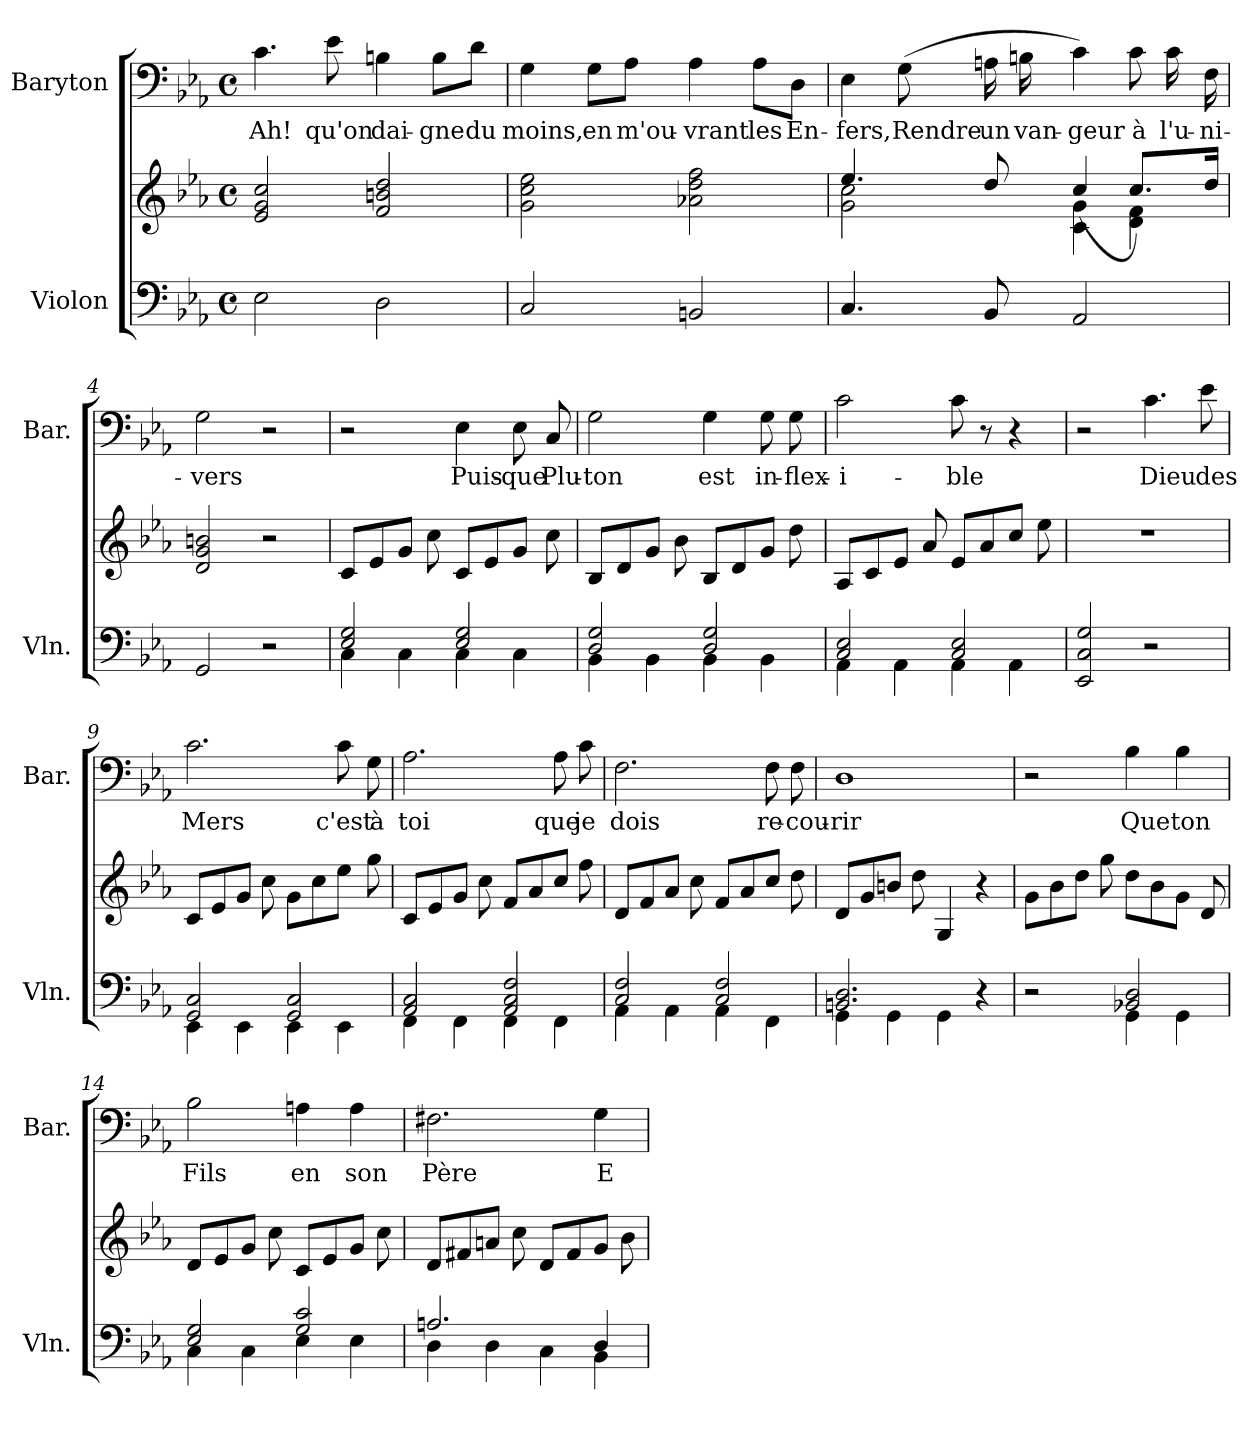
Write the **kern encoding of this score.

**kern	**kern	**kern	**text
*part2	*part2	*part1	*part1
*staff3	*staff2	*staff1	*staff1
*I"Violon	*	*I"Baryton	*
*I'Vln.	*	*I'Bar.	*
*clefF4	*clefG2	*clefF4	*
*k[b-e-a-]	*k[b-e-a-]	*k[b-e-a-]	*
*M4/4	*M4/4	*M4/4	*
*met(c)	*met(c)	*met(c)	*
*MM60	*MM60	*MM60	*
=1	=1	=1	=1
!	!	!	!LO:LY:b
2E-\	2e-/ 2g/ 2cc/	4.c\	Ah!
!	!	!	!LO:LY:b
.	.	8e-\	qu'on
!	!	!	!LO:LY:b
2D\	2f/ 2bn/ 2dd/	4Bn\	dai-
!	!	!	!LO:LY:b
.	.	8B\L	gne
!	!	!	!LO:LY:b
.	.	8d\J	du
=2	=2	=2	=2
!	!	!	!LO:LY:b
2C/	2g\ 2cc\ 2ee-\	4G\	moins,
!	!	!	!LO:LY:b
.	.	8G\L	en
!	!	!	!LO:LY:b
.	.	8A-\J	m'ou-
!	!	!	!LO:LY:b
2BBn/	2a-X\ 2dd\ 2ff\	4A-\	-vrant
!	!	!	!LO:LY:b
.	.	8A-\L	les
!	!	!	!LO:LY:b
.	.	8D\J	En-
=3	=3	=3	=3
*	*^	*	*
!	!	!	!	!LO:LY:b
4.C/	2g\ 2cc\	4.ee-/	4E-\	-fers,
!	!	!	!	!LO:LY:b
.	.	.	(>8G\	Rendre
!	!	!	!	!LO:LY:b
8BB-/	.	8dd/	16An\	un
!	!	!	!	!LO:LY:b
.	.	.	16Bn\	van-
!	!	!	!	!LO:LY:b
2AA-/	4c\ 4g\	(>4cc/	4c\)	-geur
!	!	!	!	!LO:LY:b
.	4d\ 4f\	8.cc/L)	8c\	à
!	!	!	!	!LO:LY:b
.	.	.	16c\	l'u-
!	!	!	!	!LO:LY:b
.	.	16dd/Jk	16F\	-ni-
!!LO:LB:g=z
=4	=4	=4	=4	=4
!	!	!	!	!LO:LY:b
*	*v	*v	*	*
2GG/	2d/ 2g/ 2bn/	2G\	-vers
2r	2r	2r	.
=5	=5	=5	=5
*^	*	*	*
2E-/ 2G/	4C\	8c/L	2r	.
.	.	8e-/	.	.
.	4C\	8g/J	.	.
.	.	8cc\	.	.
!	!	!	!	!LO:LY:b
2E-/ 2G/	4C\	8c/L	4E-\	Puis-
.	.	8e-/	.	.
!	!	!	!	!LO:LY:b
.	4C\	8g/J	8E-\	-que
!	!	!	!	!LO:LY:b
.	.	8cc\	8C/	Plu-
=6	=6	=6	=6	=6
!	!	!	!	!LO:LY:b
2D/ 2G/	4BB-\	8B-/L	2G\	-ton
.	.	8d/	.	.
.	4BB-\	8g/J	.	.
.	.	8b-\	.	.
!	!	!	!	!LO:LY:b
2D/ 2G/	4BB-\	8B-/L	4G\	est
.	.	8d/	.	.
!	!	!	!	!LO:LY:b
.	4BB-\	8g/J	8G\	in-
!	!	!	!	!LO:LY:b
.	.	8dd\	8G\	-flex-
=7	=7	=7	=7	=7
!	!	!	!	!LO:LY:b
2C/ 2E-/	4AA-\	8A-/L	2c\	-i-
.	.	8c/	.	.
.	4AA-\	8e-/J	.	.
.	.	8a-/	.	.
!	!	!	!	!LO:LY:b
2C/ 2E-/	4AA-\	8e-/L	8c\	-ble
.	.	8a-/	8r	.
.	4AA-\	8cc/J	4r	.
.	.	8ee-\	.	.
*v	*v	*	*	*
=8	=8	=8	=8
2EE-/ 2C/ 2G/	1r	2r	.
!	!	!	!LO:LY:b
2r	.	4.c\	Dieu
!	!	!	!LO:LY:b
.	.	8e-\	des
!!LO:LB:g=z
=9	=9	=9	=9
*^	*	*	*
!	!	!	!	!LO:LY:b
2GG/ 2C/	4EE-\	8c/L	2.c\	Mers
.	.	8e-/	.	.
.	4EE-\	8g/J	.	.
.	.	8cc\	.	.
2GG/ 2C/	4EE-\	8g\L	.	.
.	.	8cc\	.	.
!	!	!	!	!LO:LY:b
.	4EE-\	8ee-\J	8c\	c'est
!	!	!	!	!LO:LY:b
.	.	8gg\	8G\	à
=10	=10	=10	=10	=10
!	!	!	!	!LO:LY:b
2AA-/ 2C/	4FF\	8c/L	2.A-\	toi
.	.	8e-/	.	.
.	4FF\	8g/J	.	.
.	.	8cc\	.	.
2AA-/ 2C/ 2F/	4FF\	8f/L	.	.
.	.	8a-/	.	.
!	!	!	!	!LO:LY:b
.	4FF\	8cc/J	8A-\	que
!	!	!	!	!LO:LY:b
.	.	8ff\	8c\	je
=11	=11	=11	=11	=11
!	!	!	!	!LO:LY:b
2C/ 2F/	4AA-\	8d/L	2.F\	dois
.	.	8f/	.	.
.	4AA-\	8a-/J	.	.
.	.	8cc\	.	.
2C/ 2F/	4AA-\	8f/L	.	.
.	.	8a-/	.	.
!	!	!	!	!LO:LY:b
.	4FF\	8cc/J	8F\	re-
!	!	!	!	!LO:LY:b
.	.	8dd\	8F\	-cou-
=12	=12	=12	=12	=12
!	!	!	!	!LO:LY:b
2.BBn/ 2.D/	4GG\	8d/L	1D	-rir
.	.	8g/	.	.
.	4GG\	8bn/J	.	.
.	.	8dd\	.	.
.	4GG\	4G/	.	.
4r	4ryy	4r	.	.
=13	=13	=13	=13	=13
2r	2ryy	8g\L	2r	.
.	.	8b-\	.	.
.	.	8dd\J	.	.
.	.	8gg\	.	.
!	!	!	!	!LO:LY:b
2BB-X/ 2D/	4GG\	8dd\L	4B-\	Que
.	.	8b-\	.	.
!	!	!	!	!LO:LY:b
.	4GG\	8g\J	4B-\	ton
.	.	8d/	.	.
!!LO:PB:g=z
=14	=14	=14	=14	=14
!	!	!	!	!LO:LY:b
2E-/ 2G/	4C\	8d/L	2B-\	Fils
.	.	8e-/	.	.
.	4C\	8g/J	.	.
.	.	8cc\	.	.
!	!	!	!	!LO:LY:b
2G/ 2c/	4E-\	8c/L	4An\	en
.	.	8e-/	.	.
!	!	!	!	!LO:LY:b
.	4E-\	8g/J	4A\	son
.	.	8cc\	.	.
=15	=15	=15	=15	=15
!	!	!	!	!LO:LY:b
2.An/	4D\	8d/L	2.F#X\	Père
.	.	8f#X/	.	.
.	4D\	8an/J	.	.
.	.	8cc\	.	.
.	4C\	8d/L	.	.
.	.	8f#/	.	.
!	!	!	!	!LO:LY:b
4D/	4BB-\	8g/J	4G\	E-
.	.	8b-\	.	.
*v	*v	*	*	*
=	=	=	=
*-	*-	*-	*-
